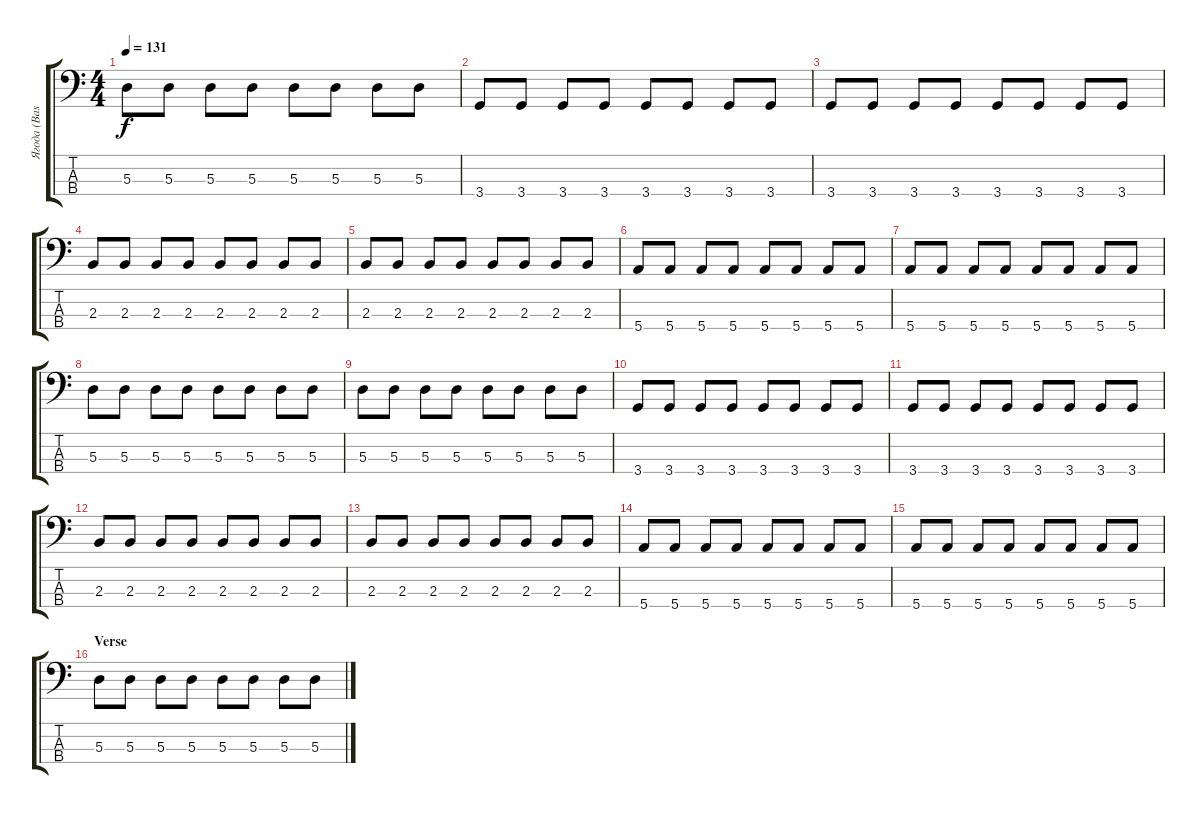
\track ("Ягода (Bass)" "Ягода (Bas") {instrument electricbassfinger}
\staff {score tabs}
\tuning (G2 D2 A1 E1) {hide}
\ts (4 4)
\tempo 131
\clef f4
\ks c
5.3.8{dy f} 5.3.8 5.3.8 5.3.8 5.3.8 5.3.8 5.3.8 5.3.8 |
3.4.8 3.4.8 3.4.8 3.4.8 3.4.8 3.4.8 3.4.8 3.4.8 |
3.4.8 3.4.8 3.4.8 3.4.8 3.4.8 3.4.8 3.4.8 3.4.8 |
2.3.8 2.3.8 2.3.8 2.3.8 2.3.8 2.3.8 2.3.8 2.3.8 |
2.3.8 2.3.8 2.3.8 2.3.8 2.3.8 2.3.8 2.3.8 2.3.8 |
5.4.8 5.4.8 5.4.8 5.4.8 5.4.8 5.4.8 5.4.8 5.4.8 |
5.4.8 5.4.8 5.4.8 5.4.8 5.4.8 5.4.8 5.4.8 5.4.8 |
5.3.8 5.3.8 5.3.8 5.3.8 5.3.8 5.3.8 5.3.8 5.3.8 |
5.3.8 5.3.8 5.3.8 5.3.8 5.3.8 5.3.8 5.3.8 5.3.8 |
3.4.8 3.4.8 3.4.8 3.4.8 3.4.8 3.4.8 3.4.8 3.4.8 |
3.4.8 3.4.8 3.4.8 3.4.8 3.4.8 3.4.8 3.4.8 3.4.8 |
2.3.8 2.3.8 2.3.8 2.3.8 2.3.8 2.3.8 2.3.8 2.3.8 |
2.3.8 2.3.8 2.3.8 2.3.8 2.3.8 2.3.8 2.3.8 2.3.8 |
5.4.8 5.4.8 5.4.8 5.4.8 5.4.8 5.4.8 5.4.8 5.4.8 |
5.4.8 5.4.8 5.4.8 5.4.8 5.4.8 5.4.8 5.4.8 5.4.8 |
\section ("" "Verse")
5.3.8 5.3.8 5.3.8 5.3.8 5.3.8 5.3.8 5.3.8 5.3.8
